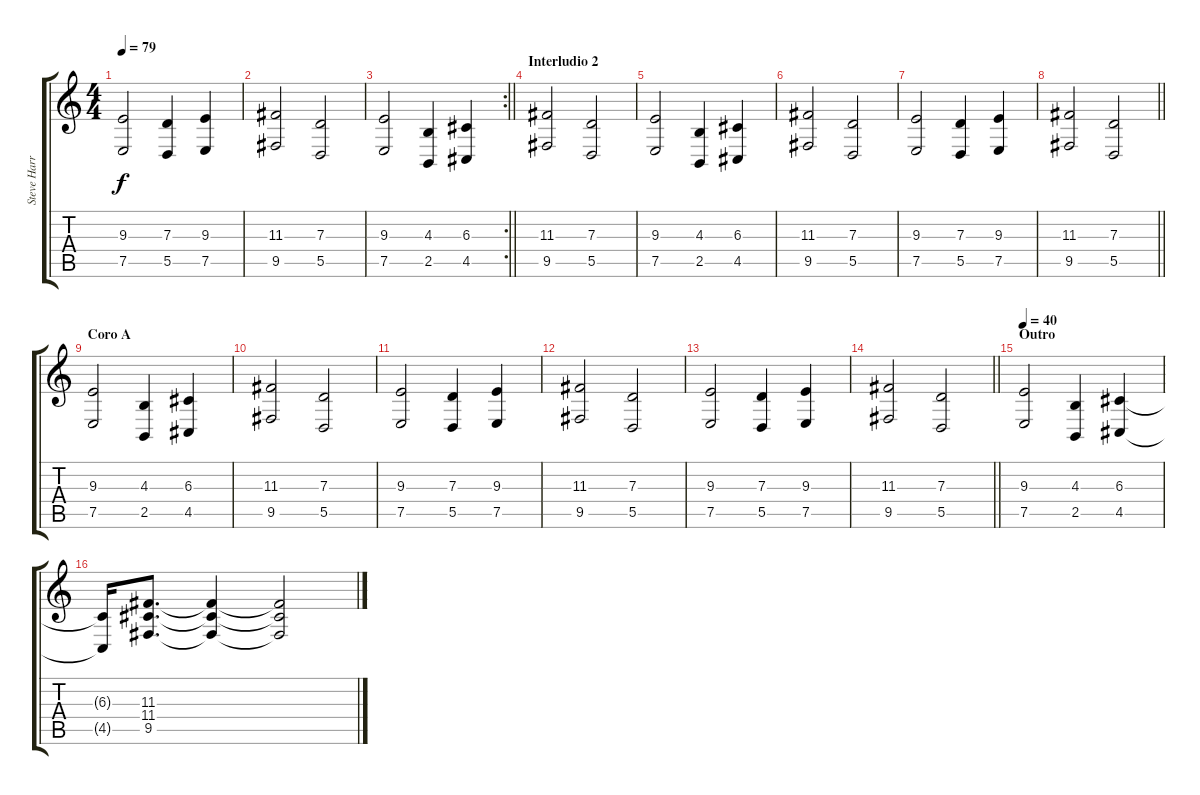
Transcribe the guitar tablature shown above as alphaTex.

\track ("Steve Harris (Teclado)" "Steve Harr") {instrument stringensemble1}
\staff {score tabs}
\tuning (E4 B3 G3 D3 A2 E2) {hide}
\ts (4 4)
\tempo 79
\clef g2
\ks c
(9.3 7.5).2{dy f} (7.3 5.5).4 (9.3 7.5).4 |
(11.3 9.5).2 (7.3 5.5).2 |
\rc 2
\barLineRight lightlight
(9.3 7.5).2 (4.3 2.5).4 (6.3 4.5).4 |
\section ("" "Interludio 2")
(11.3 9.5).2 (7.3 5.5).2 |
(9.3 7.5).2 (4.3 2.5).4 (6.3 4.5).4 |
(11.3 9.5).2 (7.3 5.5).2 |
(9.3 7.5).2 (7.3 5.5).4 (9.3 7.5).4 |
\barLineRight lightlight
(11.3 9.5).2 (7.3 5.5).2 |
\section ("" "Coro A")
(9.3 7.5).2 (4.3 2.5).4 (6.3 4.5).4 |
(11.3 9.5).2 (7.3 5.5).2 |
(9.3 7.5).2 (7.3 5.5).4 (9.3 7.5).4 |
(11.3 9.5).2 (7.3 5.5).2 |
(9.3 7.5).2 (7.3 5.5).4 (9.3 7.5).4 |
\barLineRight lightlight
(11.3 9.5).2 (7.3 5.5).2 |
\section ("" "Outro")
\tempo 40
(9.3 7.5).2 (4.3 2.5).4 (6.3 4.5).4 |
(6.3{t} 4.5{t}).16 (11.3 11.4 9.5).8{d} (11.3{t} 11.4{t} 9.5{t}).4{volume 0} (11.3{t} 11.4{t} 9.5{t}).2
